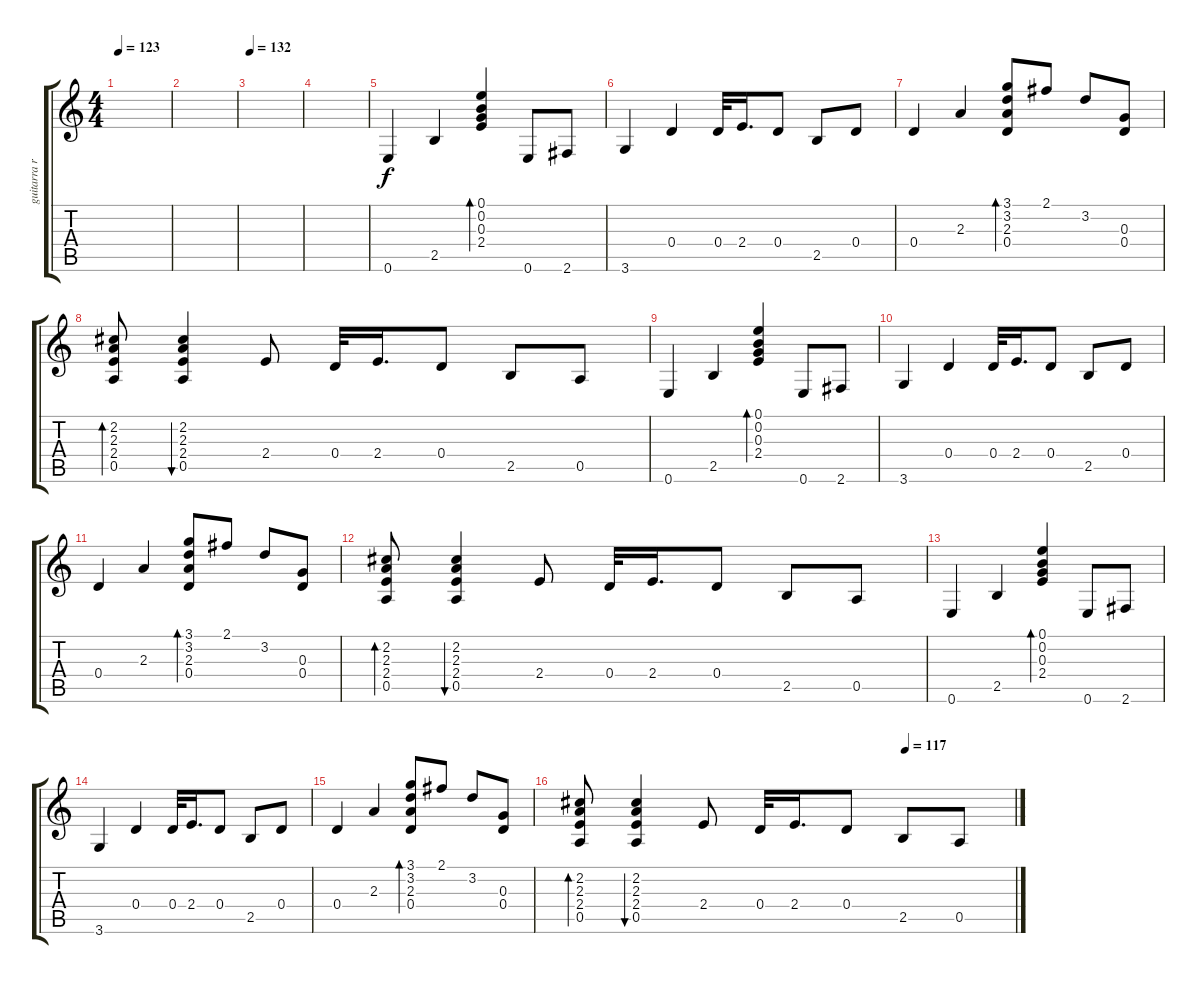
\track ("guitarra ritmica" "guitarra r") {instrument electricguitarclean}
\staff {score tabs}
\tuning (E4 B3 G3 D3 A2 E2) {hide}
\ts (4 4)
\tempo 123
\clef g2
\ks c
|
|
\tempo 132
|
|
0.6.4{volume 11} 2.5.4 (0.1 0.2 0.3 2.4).4{bd 480} 0.6.8 2.6.8 |
3.6.4 0.4.4 0.4.32 2.4.16{d} 0.4.8 2.5.8 0.4.8 |
0.4.4 2.3.4 (3.1 3.2 2.3 0.4).8{bd 480 beam Up} 2.1.8{beam Up} 3.2.8 (0.3 0.4).8 |
(2.2 2.3 2.4 0.5).8{bd 480} (2.2 2.3 2.4 0.5).4{bu 240} 2.4.8 0.4.32 2.4.16{d} 0.4.8 2.5.8 0.5.8 |
0.6.4{volume 11} 2.5.4 (0.1 0.2 0.3 2.4).4{bd 480} 0.6.8 2.6.8 |
3.6.4 0.4.4 0.4.32 2.4.16{d} 0.4.8 2.5.8 0.4.8 |
0.4.4 2.3.4 (3.1 3.2 2.3 0.4).8{bd 480 beam Up} 2.1.8{beam Up} 3.2.8 (0.3 0.4).8 |
(2.2 2.3 2.4 0.5).8{bd 480} (2.2 2.3 2.4 0.5).4{bu 240} 2.4.8 0.4.32 2.4.16{d} 0.4.8 2.5.8 0.5.8 |
0.6.4{volume 11} 2.5.4 (0.1 0.2 0.3 2.4).4{bd 480} 0.6.8 2.6.8 |
3.6.4 0.4.4 0.4.32 2.4.16{d} 0.4.8 2.5.8 0.4.8 |
0.4.4 2.3.4 (3.1 3.2 2.3 0.4).8{bd 480 beam Up} 2.1.8{beam Up} 3.2.8 (0.3 0.4).8 |
\tempo (117 0.75)
(2.2 2.3 2.4 0.5).8{bd 480} (2.2 2.3 2.4 0.5).4{bu 240} 2.4.8 0.4.32 2.4.16{d} 0.4.8 2.5.8 0.5.8
